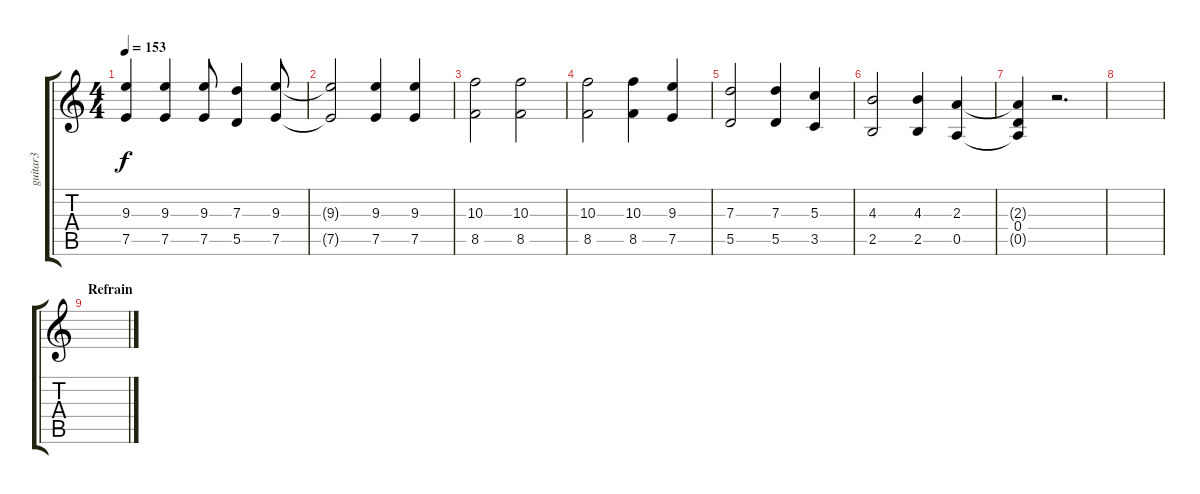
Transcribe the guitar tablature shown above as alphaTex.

\track ("guitar3" "guitar3") {instrument distortionguitar}
\staff {score tabs}
\tuning (E4 B3 G3 D3 A2 E2) {hide}
\ts (4 4)
\tempo 153
\clef g2
\ks c
(9.3{t} 7.5{t}).4{dy f} (9.3 7.5).4 (9.3 7.5).8 (7.3 5.5).4 (9.3 7.5).8 |
(9.3{t} 7.5{t}).2 (9.3 7.5).4 (9.3 7.5).4 |
(10.3 8.5).2 (10.3 8.5).2 |
(10.3 8.5).2 (10.3 8.5).4 (9.3 7.5).4 |
(7.3 5.5).2 (7.3 5.5).4 (5.3 3.5).4 |
(4.3 2.5).2 (4.3 2.5).4 (2.3 0.5).4 |
(2.3{t} 0.4 0.5{t}).4 r.2{d} |
|
\section ("" "Refrain")
